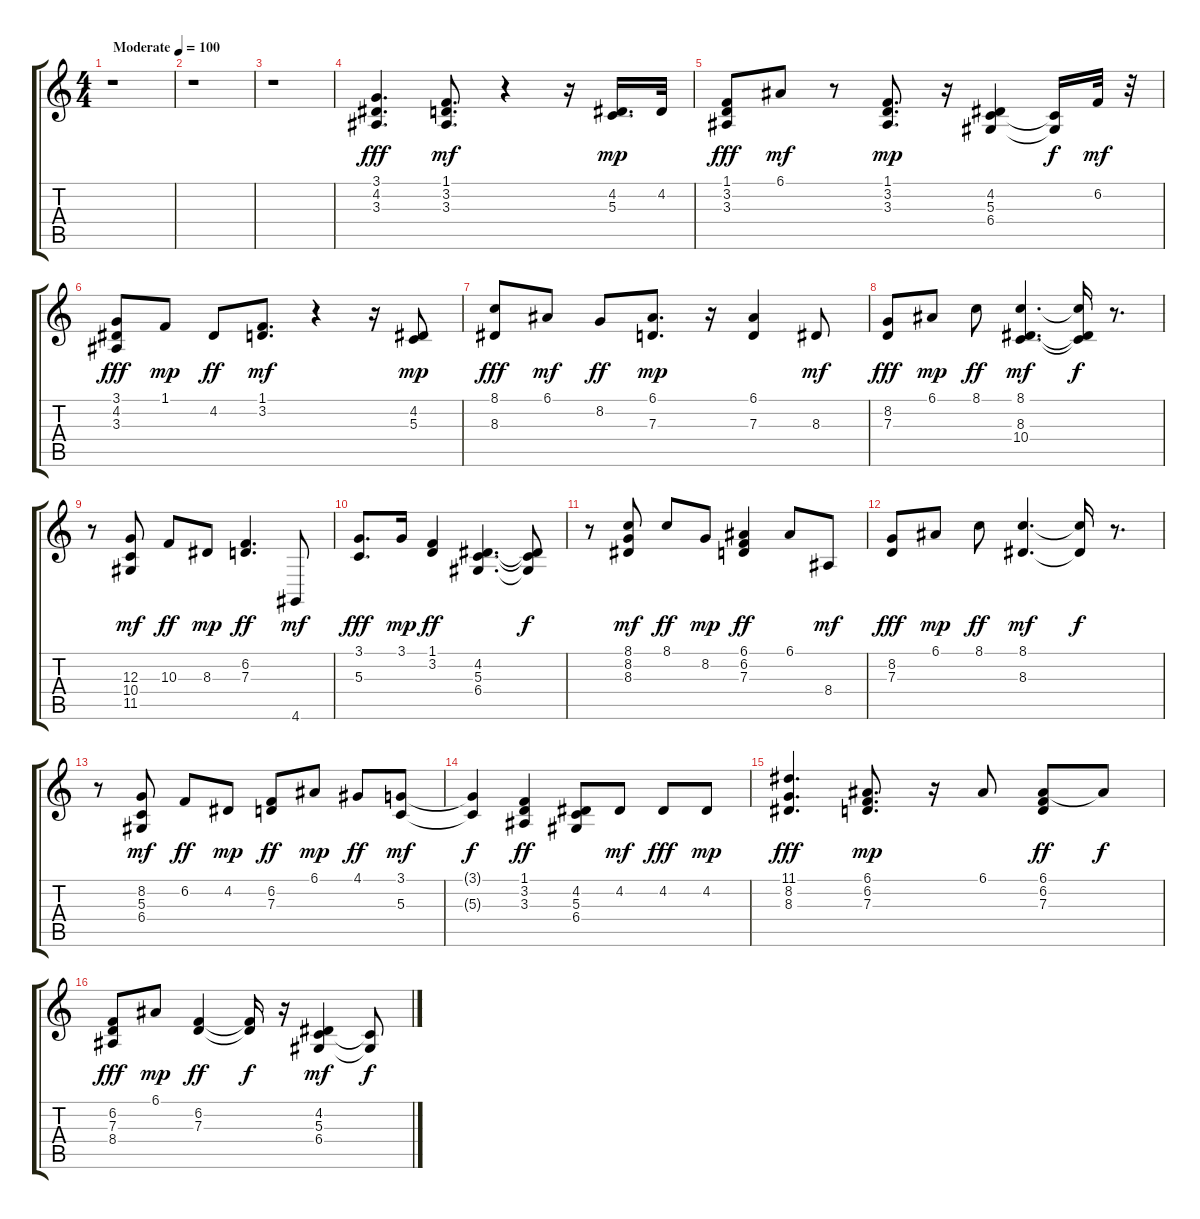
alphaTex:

\track "" {instrument lead8bassandlead}
\staff {score tabs}
\tuning (E4 B3 G3 D3 A2 E2) {hide}
\ts (4 4)
\tempo (100 "Moderate")
\clef g2
\ks c
r.1{dy fff instrument lead8bassandlead} |
r.1 |
r.1 |
(3.1 4.2 3.3).4{d balance 8} (1.1 3.2 3.3).8{d dy mf} r.4 r.16 (4.2 5.3).16{d dy mp} 4.2.32 |
(1.1 3.2 3.3).8{dy fff} 6.1.8{dy mf} r.8 (1.1 3.2 3.3).8{d dy mp} r.16 (4.2 5.3 6.4).4 (5.3{t} 6.4{t}).16{dy f} 6.2.32{dy mf} r.32 |
(3.1 4.2 3.3).8{dy fff} 1.1.8{dy mp} 4.2.8{dy ff} (1.1 3.2).8{d dy mf} r.4 r.16 (4.2 5.3).8{dy mp} |
(8.1 8.3).8{dy fff} 6.1.8{dy mf} 8.2.8{dy ff} (6.1 7.3).8{d dy mp} r.16 (6.1 7.3).4 8.3.8{dy mf} |
(8.2 7.3).8{dy fff} 6.1.8{dy mp} 8.1.8{dy ff} (8.1 8.3 10.4).4{d dy mf} (8.1{t} 8.3{t} 10.4{t}).16{dy f} r.8{d} |
r.8 (12.3 10.4 11.5).8{dy mf} 10.3.8{dy ff} 8.3.8{dy mp} (6.2 7.3).4{d dy ff} 4.6.8{dy mf} |
(3.1 5.3).8{d dy fff} 3.1.16{dy mp} (1.1 3.2).4{dy ff} (4.2 5.3 6.4).4{d} (4.2{t} 5.3{t} 6.4{t}).8{dy f} |
r.8 (8.1 8.2 8.3).8{dy mf} 8.1.8{dy ff} 8.2.8{dy mp} (6.1 6.2 7.3).4{dy ff} 6.1.8 8.4.8{dy mf} |
(8.2 7.3).8{dy fff} 6.1.8{dy mp} 8.1.8{dy ff} (8.1 8.3).4{d dy mf} (8.1{t} 8.3{t}).16{dy f} r.8{d} |
r.8 (8.2 5.3 6.4).8{dy mf} 6.2.8{dy ff} 4.2.8{dy mp} (6.2 7.3).8{dy ff} 6.1.8{dy mp} 4.1.8{dy ff} (3.1 5.3).8{dy mf} |
(3.1{t} 5.3{t}).4{dy f} (1.1 3.2 3.3).4{dy ff} (4.2 5.3 6.4).8 4.2.8{dy mf} 4.2.8{dy fff} 4.2.8{dy mp} |
(11.1 8.2 8.3).4{d dy fff} (6.1 6.2 7.3).8{d dy mp} r.16 6.1.8 (6.1 6.2 7.3).8{dy ff} 6.1{t}.8{dy f} |
(6.2 7.3 8.4).8{dy fff} 6.1.8{dy mp} (6.2 7.3).4{dy ff} (6.2{t} 7.3{t}).16{dy f} r.16 (4.2 5.3 6.4).4{dy mf} (5.3{t} 6.4{t}).8{dy f}
